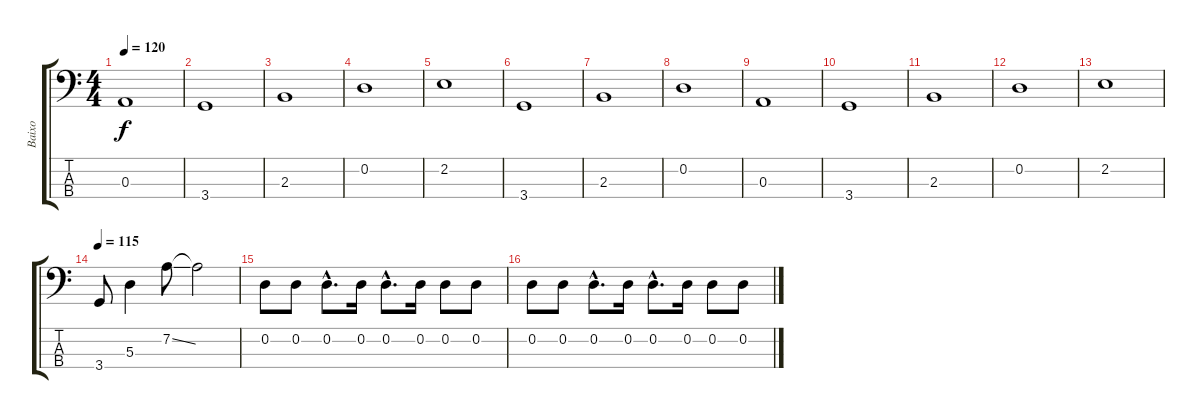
\track ("Baixo" "Baixo") {instrument electricbassfinger}
\staff {score tabs}
\tuning (G2 D2 A1 E1) {hide}
\ts (4 4)
\tempo 120
\clef f4
\ks c
0.3.1{dy f} |
3.4.1 |
2.3.1 |
0.2.1 |
2.2.1 |
3.4.1 |
2.3.1 |
0.2.1 |
0.3.1 |
3.4.1 |
2.3.1 |
0.2.1 |
2.2.1 |
\tempo 115
3.4.8 5.3.4 7.2{ss}.8 7.2{t}.2 |
0.2.8 0.2.8 0.2{hac}.8{d} 0.2.16 0.2{hac}.8{d} 0.2.16 0.2.8 0.2.8 |
0.2.8 0.2.8 0.2{hac}.8{d} 0.2.16 0.2{hac}.8{d} 0.2.16 0.2.8 0.2.8
